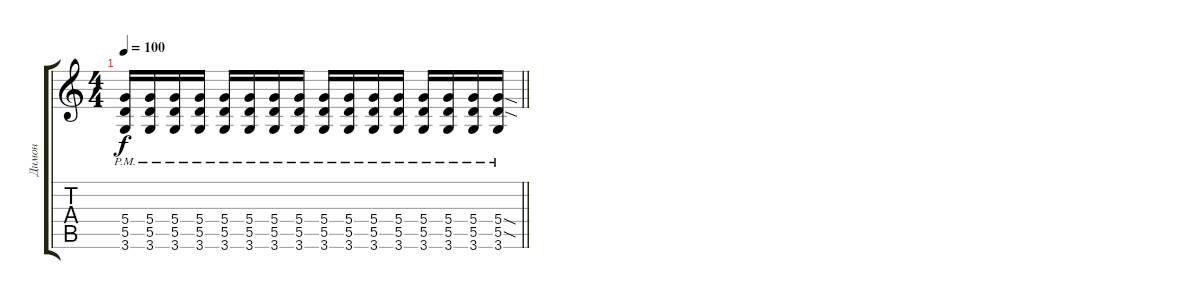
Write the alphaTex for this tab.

\track ("Димон" "Димон") {instrument distortionguitar}
\staff {score tabs}
\tuning (E4 B3 G3 D3 A2 E2) {hide}
\ts (4 4)
\tempo 100
\clef g2
\barLineRight lightlight
\ks c
(5.4{pm} 5.5{pm} 3.6{pm}).16{dy f} (5.4{pm} 5.5{pm} 3.6{pm}).16 (5.4{pm} 5.5{pm} 3.6{pm}).16 (5.4{pm} 5.5{pm} 3.6{pm}).16 (5.4{pm} 5.5{pm} 3.6{pm}).16 (5.4{pm} 5.5{pm} 3.6{pm}).16 (5.4{pm} 5.5{pm} 3.6{pm}).16 (5.4{pm} 5.5{pm} 3.6{pm}).16 (5.4{pm} 5.5{pm} 3.6{pm}).16 (5.4{pm} 5.5{pm} 3.6{pm}).16 (5.4{pm} 5.5{pm} 3.6{pm}).16 (5.4{pm} 5.5{pm} 3.6{pm}).16 (5.4{pm} 5.5{pm} 3.6{pm}).16 (5.4{pm} 5.5{pm} 3.6{pm}).16 (5.4{pm} 5.5{pm} 3.6{pm}).16 (5.4{sod pm} 5.5{sod pm} 3.6{pm}).16
